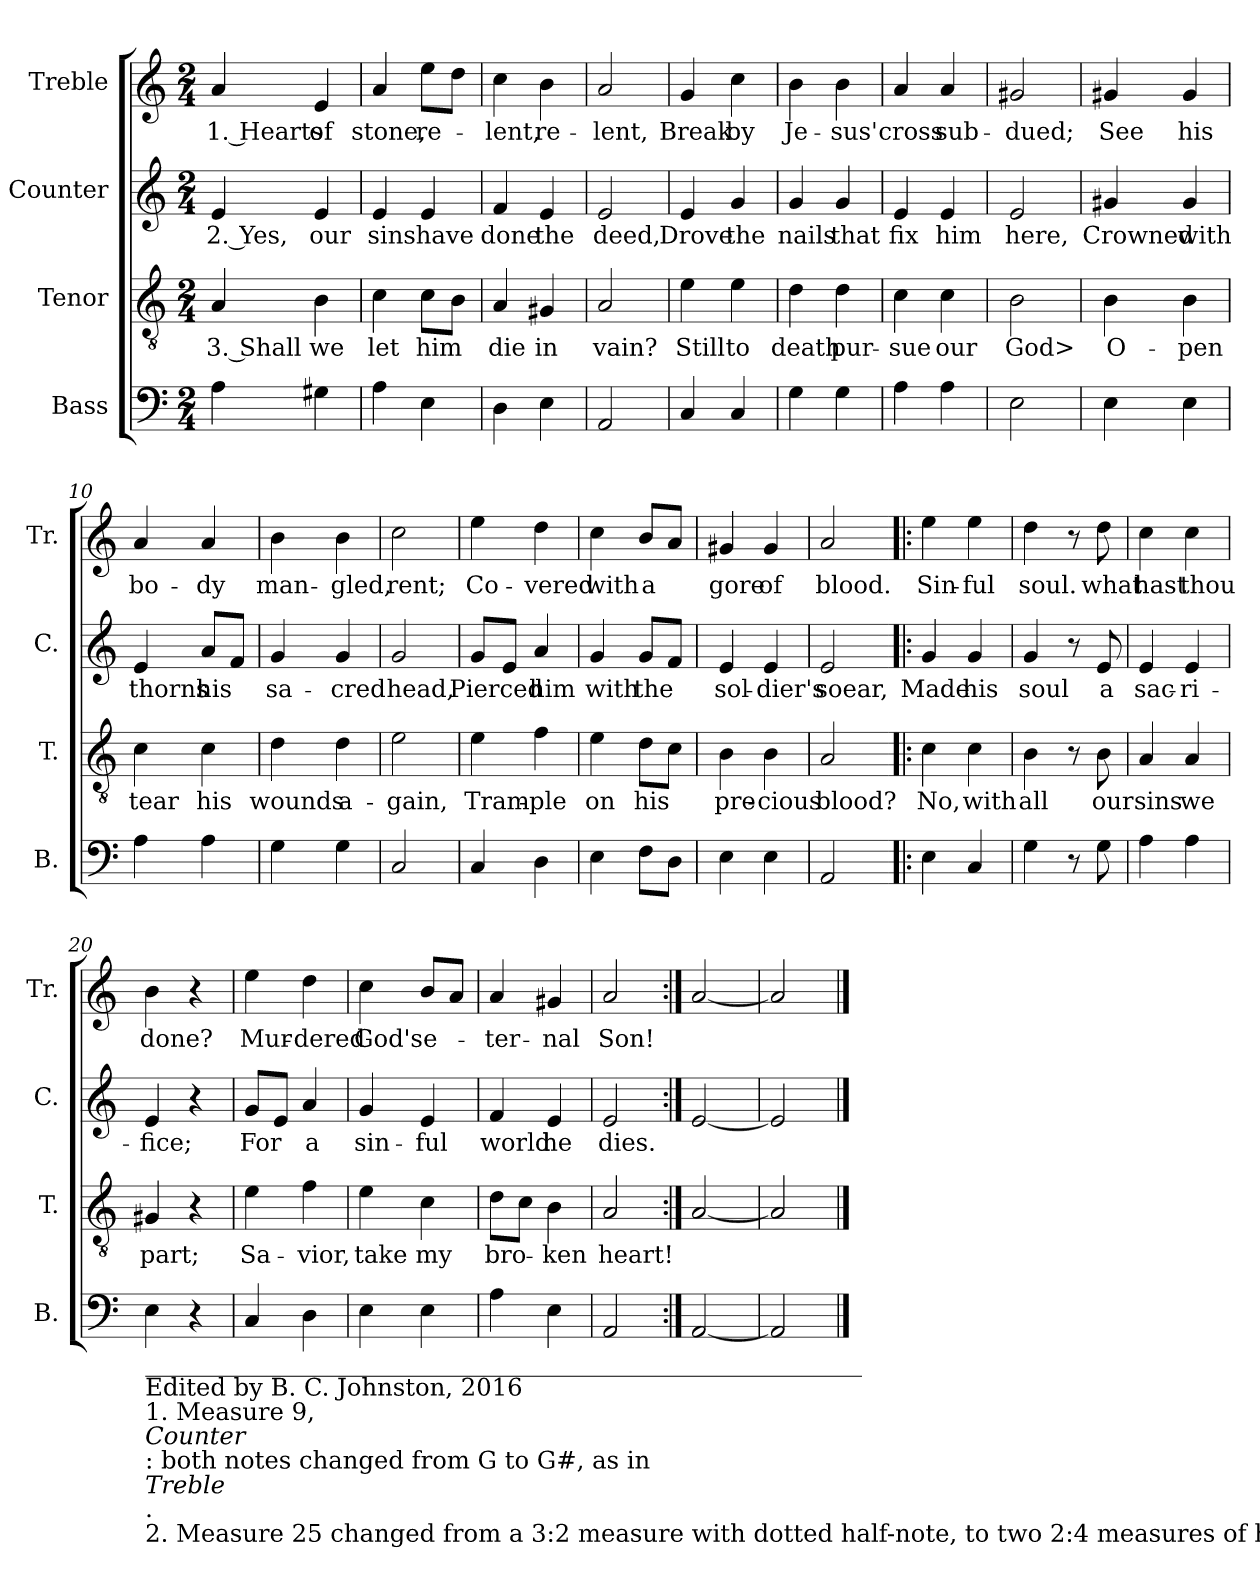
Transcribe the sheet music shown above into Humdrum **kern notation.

**kern	**kern	**text	**kern	**text	**kern	**text
*part4	*part3	*part3	*part2	*part2	*part1	*part1
*staff4	*staff3	*staff3	*staff2	*staff2	*staff1	*staff1
*I"Bass	*I"Tenor	*	*I"Counter	*	*I"Treble	*
*I'B.	*I'T.	*	*I'C.	*	*I'Tr.	*
*clefF4	*clefGv2	*	*clefG2	*	*clefG2	*
*k[]	*k[]	*	*k[]	*	*k[]	*
*M2/4	*M2/4	*	*M2/4	*	*M2/4	*
*MM120	*MM120	*	*MM120	*	*MM120	*
=1	=1	=1	=1	=1	=1	=1
4A\	4A/	3. Shall	4e/	2. Yes,	4a/	1. Hearts
4G#X\	4B\	we	4e/	our	4e/	of
=2	=2	=2	=2	=2	=2	=2
4A\	4c\	let	4e/	sins	4a/	stone,
4E\	8c\L	him	4e/	have	8ee\L	re-
.	8B\J	.	.	.	8dd\J	.
=3	=3	=3	=3	=3	=3	=3
4D\	4A/	die	4f/	done	4cc\	-lent,
4E\	4G#X/	in	4e/	the	4b\	re-
=4	=4	=4	=4	=4	=4	=4
2AA/	2A/	vain?	2e/	deed,	2a/	-lent,
=5	=5	=5	=5	=5	=5	=5
4C/	4e\	Still	4e/	Drove	4g/	Break
4C/	4e\	to	4g/	the	4cc\	by
=6	=6	=6	=6	=6	=6	=6
4G\	4d\	death	4g/	nails	4b\	Je-
4G\	4d\	pur-	4g/	that	4b\	-sus'
=7	=7	=7	=7	=7	=7	=7
4A\	4c\	-sue	4e/	fix	4a/	cross
4A\	4c\	our	4e/	him	4a/	sub-
=8	=8	=8	=8	=8	=8	=8
2E\	2B\	God>	2e/	here,	2g#X/	-dued;
=9	=9	=9	=9	=9	=9	=9
4E\	4B\	O-	4g#X/	Crowned	4g#X/	See
4E\	4B\	-pen	4g#/	with	4g#/	his
!!LO:LB:g=z
=10	=10	=10	=10	=10	=10	=10
4A\	4c\	tear	4e/	thorns	4a/	bo-
4A\	4c\	his	8a/L	his	4a/	-dy
.	.	.	8f/J	.	.	.
=11	=11	=11	=11	=11	=11	=11
4G\	4d\	wounds	4g/	sa-	4b\	man-
4G\	4d\	a-	4g/	-cred	4b\	-gled,
=12	=12	=12	=12	=12	=12	=12
2C/	2e\	-gain,	2g/	head,	2cc\	rent;
=13	=13	=13	=13	=13	=13	=13
4C/	4e\	Tram-	8g/L	Pierced	4ee\	Co-
.	.	.	8e/J	.	.	.
4D\	4f\	-ple	4a/	him	4dd\	-vered
=14	=14	=14	=14	=14	=14	=14
4E\	4e\	on	4g/	with	4cc\	with
8F\L	8d\L	his	8g/L	the	8b/L	a
8D\J	8c\J	.	8f/J	.	8a/J	.
=15	=15	=15	=15	=15	=15	=15
4E\	4B\	pre-	4e/	sol-	4g#X/	gore
4E\	4B\	-cious	4e/	-dier's	4g#/	of
=16	=16	=16	=16	=16	=16	=16
2AA/	2A/	blood?	2e/	soear,	2a/	blood.
=17!|:	=17!|:	=17!|:	=17!|:	=17!|:	=17!|:	=17!|:
4E\	4c\	No,	4g/	Made	4ee\	Sin-
4C/	4c\	with	4g/	his	4ee\	-ful
=18	=18	=18	=18	=18	=18	=18
4G\	4B\	all	4g/	soul	4dd\	soul.
8r	8r	.	8r	.	8r	.
8G\	8B\	our	8e/	a	8dd\	what
!!LO:LB:g=z
=19	=19	=19	=19	=19	=19	=19
4A\	4A/	sins	4e/	sac-	4cc\	hast
4A\	4A/	we	4e/	-ri-	4cc\	thou
=20	=20	=20	=20	=20	=20	=20
!LO:TX:b:t=___________________________________________________________	!	!	!	!	!	!
!LO:TX:b:t=Edited by B. C. Johnston, 2016	!	!	!	!	!	!
!LO:TX:b:t=1. Measure 9,	!	!	!	!	!	!
!LO:TX:b:i:t=Counter	!	!	!	!	!	!
!LO:TX:b:t=&colon; both notes changed from G to G#, as in	!	!	!	!	!	!
!LO:TX:b:i:t=Treble	!	!	!	!	!	!
!LO:TX:b:t=.	!	!	!	!	!	!
!LO:TX:b:t=2. Measure 25 changed from a 3&colon;2 measure with dotted half-note, to two 2&colon;4 measures of half-notes tied.	!	!	!	!	!	!
4E\	4G#X/	part;	4e/	-fice;	4b\	done?
4r	4r	.	4r	.	4r	.
=21	=21	=21	=21	=21	=21	=21
4C/	4e\	Sa-	8g/L	For	4ee\	Mur-
.	.	.	8e/J	.	.	.
4D\	4f\	-vior,	4a/	a	4dd\	-dered
=22	=22	=22	=22	=22	=22	=22
4E\	4e\	take	4g/	sin-	4cc\	God's
4E\	4c\	my	4e/	-ful	8b/L	e-
.	.	.	.	.	8a/J	.
=23	=23	=23	=23	=23	=23	=23
4A\	8d\L	bro-	4f/	world	4a/	-ter-
.	8c\J	.	.	.	.	.
4E\	4B\	-ken	4e/	he	4g#X/	-nal
=24	=24	=24	=24	=24	=24	=24
2AA/	2A/	heart!	2e/	dies.	2a/	Son!
=25:|!	=25:|!	=25:|!	=25:|!	=25:|!	=25:|!	=25:|!
[2AA/	[2A/	.	[2e/	.	[2a/	.
=26	=26	=26	=26	=26	=26	=26
2AA/]	2A/]	.	2e/]	.	2a/]	.
==	==	==	==	==	==	==
*-	*-	*-	*-	*-	*-	*-
